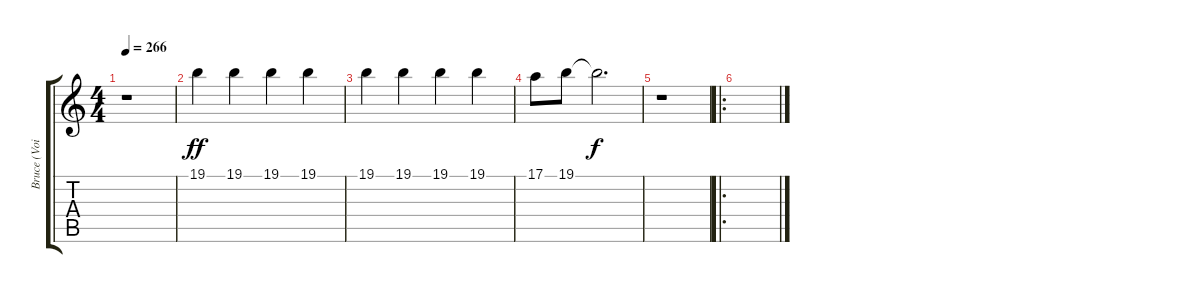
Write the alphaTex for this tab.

\track ("Bruce (Voice)" "Bruce (Voi") {instrument choiraahs}
\staff {score tabs}
\tuning (E4 B3 G3 D3 A2 E2) {hide}
\ts (4 4)
\tempo 266
\clef g2
\ks c
r.1{dy ff} |
19.1.4 19.1.4 19.1.4 19.1.4 |
19.1.4 19.1.4 19.1.4 19.1.4 |
17.1.8 19.1.8 19.1{t}.2{d dy f} |
r.1 |
\ro
